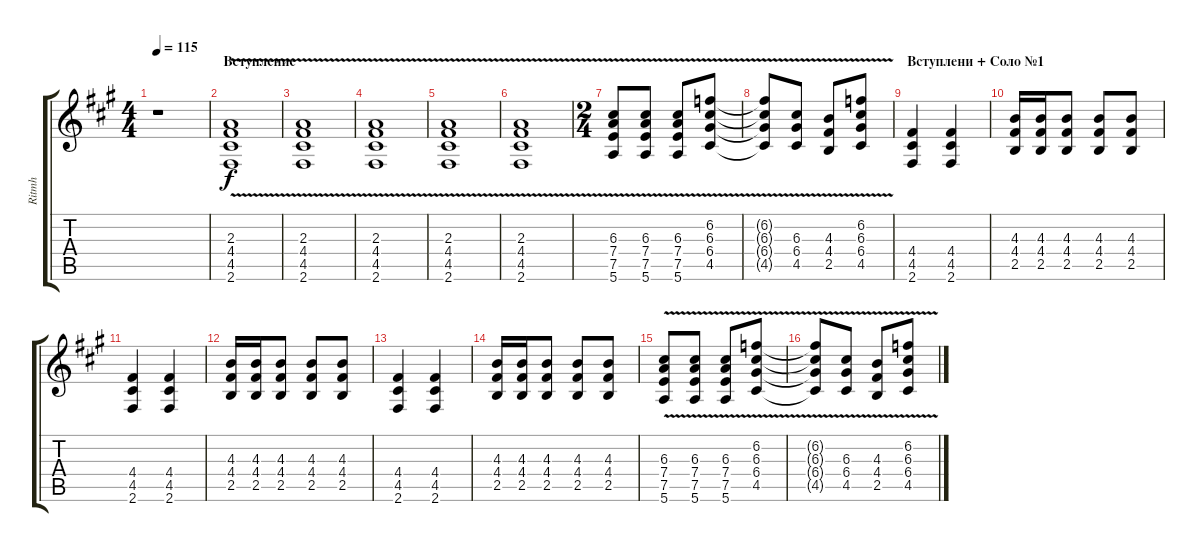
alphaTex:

\track ("Ritmh" "Ritmh") {instrument overdrivenguitar}
\staff {score tabs}
\tuning (E4 B3 G3 D3 A2 E2) {hide}
\ts (4 4)
\tempo 115
\clef g2
\ks f#minor
r.1{dy f instrument overdrivenguitar} |
\section ("" "Вступление")
(2.3 4.4{v} 4.5{v} 2.6{v}).1 |
(2.3 4.4{v} 4.5{v} 2.6{v}).1 |
(2.3 4.4{v} 4.5{v} 2.6{v}).1 |
(2.3 4.4{v} 4.5{v} 2.6{v}).1 |
(2.3 4.4{v} 4.5{v} 2.6{v}).1 |
\ts (2 4)
(6.3{v} 7.4{v} 7.5{v} 5.6{v}).8 (6.3{v} 7.4{v} 7.5{v} 5.6{v}).8 (6.3{v} 7.4{v} 7.5{v} 5.6{v}).8 (6.2{v} 6.3{v} 6.4{v} 4.5{v}).8 |
(6.2{t} 6.3{t} 6.4{t} 4.5{t}).8 (6.3{v} 6.4{v} 4.5{v}).8 (4.3{v} 4.4{v} 2.5{v}).8 (6.2{v} 6.3{v} 6.4{v} 4.5{v}).8 |
\section ("" "Вступлени + Соло №1")
(4.4 4.5 2.6).4 (4.4 4.5 2.6).4 |
(4.3 4.4 2.5).16 (4.3 4.4 2.5).16 (4.3 4.4 2.5).8 (4.3 4.4 2.5).8 (4.3 4.4 2.5).8 |
(4.4 4.5 2.6).4 (4.4 4.5 2.6).4 |
(4.3 4.4 2.5).16 (4.3 4.4 2.5).16 (4.3 4.4 2.5).8 (4.3 4.4 2.5).8 (4.3 4.4 2.5).8 |
(4.4 4.5 2.6).4 (4.4 4.5 2.6).4 |
(4.3 4.4 2.5).16 (4.3 4.4 2.5).16 (4.3 4.4 2.5).8 (4.3 4.4 2.5).8 (4.3 4.4 2.5).8 |
(6.3{v} 7.4{v} 7.5{v} 5.6{v}).8 (6.3{v} 7.4{v} 7.5{v} 5.6{v}).8 (6.3{v} 7.4{v} 7.5{v} 5.6{v}).8 (6.2{v} 6.3{v} 6.4{v} 4.5{v}).8 |
(6.2{t} 6.3{t} 6.4{t} 4.5{t}).8 (6.3{v} 6.4{v} 4.5{v}).8 (4.3{v} 4.4{v} 2.5{v}).8 (6.2{v} 6.3{v} 6.4{v} 4.5{v}).8
